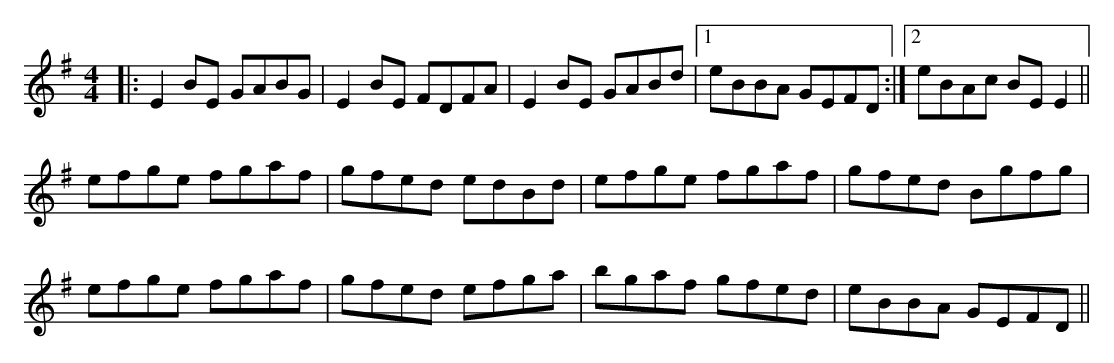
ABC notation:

X:1
M:4/4
K:Emin
|:E2BE GABG|E2BE FDFA|E2BE GABd|1 eBBA GEFD:|2 eBAc BEE2||
efge fgaf|gfed edBd|efge fgaf|gfed Bgfg|
efge fgaf|gfed efga|bgaf gfed|eBBA GEFD||
